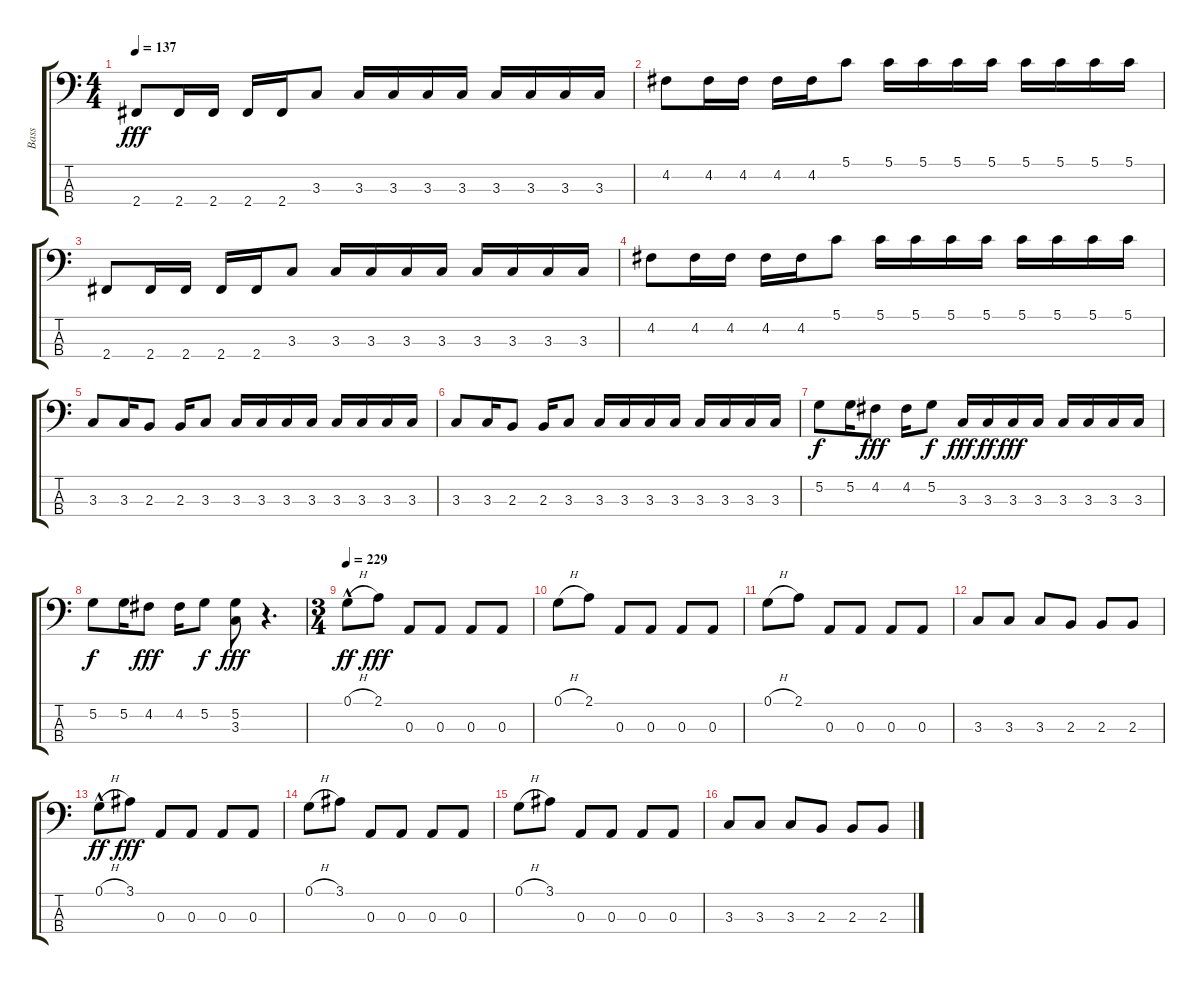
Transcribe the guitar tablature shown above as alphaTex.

\track ("Bass" "Bass") {instrument electricbasspick}
\staff {score tabs}
\tuning (G2 D2 A1 E1) {hide}
\ts (4 4)
\tempo 137
\clef f4
\ks c
2.4.8{dy fff} 2.4.16 2.4.16 2.4.16 2.4.16 3.3.8 3.3.16 3.3.16 3.3.16 3.3.16 3.3.16 3.3.16 3.3.16 3.3.16 |
4.2.8 4.2.16 4.2.16 4.2.16 4.2.16 5.1.8 5.1.16 5.1.16 5.1.16 5.1.16 5.1.16 5.1.16 5.1.16 5.1.16 |
2.4.8 2.4.16 2.4.16 2.4.16 2.4.16 3.3.8 3.3.16 3.3.16 3.3.16 3.3.16 3.3.16 3.3.16 3.3.16 3.3.16 |
4.2.8 4.2.16 4.2.16 4.2.16 4.2.16 5.1.8 5.1.16 5.1.16 5.1.16 5.1.16 5.1.16 5.1.16 5.1.16 5.1.16 |
3.3.8 3.3.16 2.3.8 2.3.16 3.3.8 3.3.16 3.3.16 3.3.16 3.3.16 3.3.16 3.3.16 3.3.16 3.3.16 |
3.3.8 3.3.16 2.3.8 2.3.16 3.3.8 3.3.16 3.3.16 3.3.16 3.3.16 3.3.16 3.3.16 3.3.16 3.3.16 |
5.2.8{dy f} 5.2.16 4.2.8{dy fff} 4.2.16 5.2.8{dy f} 3.3.16{dy fff} 3.3.16{dy ff} 3.3.16{dy fff} 3.3.16 3.3.16 3.3.16 3.3.16 3.3.16 |
5.2.8{dy f} 5.2.16 4.2.8{dy fff} 4.2.16 5.2.8{dy f} (5.2 3.3).8{dy fff} r.4{d} |
\ts (3 4)
\tempo 229
0.1{h hac}.8{dy ff} 2.1.8{dy fff} 0.3.8 0.3.8 0.3.8 0.3.8 |
0.1{h}.8 2.1.8 0.3.8 0.3.8 0.3.8 0.3.8 |
0.1{h}.8 2.1.8 0.3.8 0.3.8 0.3.8 0.3.8 |
3.3.8 3.3.8 3.3.8 2.3.8 2.3.8 2.3.8 |
0.1{h hac}.8{dy ff} 3.1.8{dy fff} 0.3.8 0.3.8 0.3.8 0.3.8 |
0.1{h}.8 3.1.8 0.3.8 0.3.8 0.3.8 0.3.8 |
0.1{h}.8 3.1.8 0.3.8 0.3.8 0.3.8 0.3.8 |
3.3.8 3.3.8 3.3.8 2.3.8 2.3.8 2.3.8
